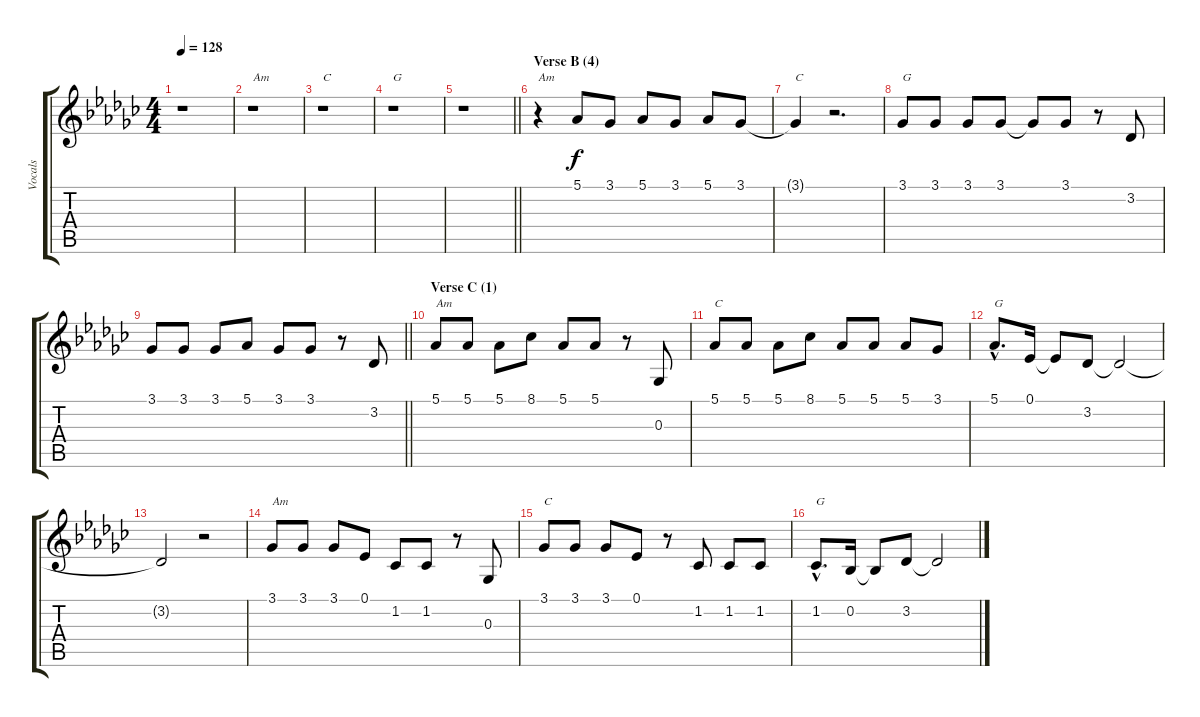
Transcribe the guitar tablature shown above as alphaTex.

\track ("Vocals" "Vocals") {instrument sopranosax}
\staff {score tabs}
\tuning (Eb4 Bb3 Gb3 Db3 Ab2 Eb2) {hide}
\ts (4 4)
\tempo 128
\clef g2
\ks gb
r.1{dy f} |
r.1{txt "Am"} |
r.1{txt "C"} |
r.1{txt "G"} |
\barLineRight lightlight
r.1 |
\section ("" "Verse B (4)")
r.4{txt "Am"} 5.1.8 3.1.8 5.1.8 3.1.8 5.1.8 3.1.8 |
3.1{t}.4{txt "C"} r.2{d} |
3.1.8{txt "G"} 3.1.8 3.1.8 3.1.8 3.1{t}.8 3.1.8 r.8 3.2.8 |
\barLineRight lightlight
3.1.8 3.1.8 3.1.8 5.1.8 3.1.8 3.1.8 r.8 3.2.8 |
\section ("" "Verse C (1)")
5.1.8{txt "Am"} 5.1.8 5.1.8 8.1.8 5.1.8 5.1.8 r.8 0.3.8 |
5.1.8{txt "C"} 5.1.8 5.1.8 8.1.8 5.1.8 5.1.8 5.1.8 3.1.8 |
5.1{hac}.8{d txt "G"} 0.1.16 0.1{t}.8 3.2.8 3.2{t}.2 |
3.2{t}.2 r.2 |
3.1.8{txt "Am"} 3.1.8 3.1.8 0.1.8 1.2.8 1.2.8 r.8 0.3.8 |
3.1.8{txt "C"} 3.1.8 3.1.8 0.1.8 r.8 1.2.8 1.2.8 1.2.8 |
1.2{hac}.8{d txt "G"} 0.2.16 0.2{t}.8 3.2.8 3.2{t}.2
